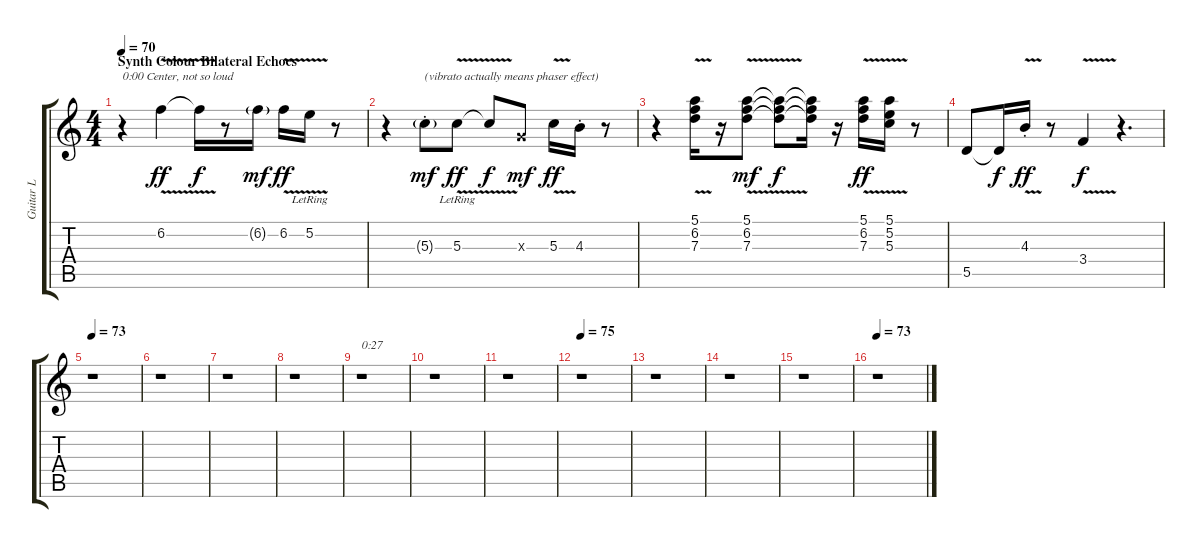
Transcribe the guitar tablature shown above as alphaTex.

\track ("Guitar L" "Guitar L") {instrument overdrivenguitar}
\staff {score tabs}
\tuning (E4 B3 G3 D3 A2 E2) {hide}
\ts (4 4)
\section ("" "Synth Colour Bilateral Echoes")
\tempo 70
\tempo 71
\tempo 70
\clef g2
\ks c
r.4{txt "0:00 Center, not so loud" dy ff volume 10 balance 8 instrument overdrivenguitar} 6.2{v}.4 6.2{t}.16{dy f} r.8 6.2{g}.16{dy mf} 6.2{v}.16{dy ff} 5.2{v lr}.16 r.8 |
r.4 5.3{g st}.8{txt "(vibrato actually means phaser effect)" dy mf} 5.3{v lr}.8{dy ff} 5.3{t}.8{dy f} 0.3{x}.8{dy mf} 5.3{v}.16{dy ff} 4.3{st}.16 r.8 |
r.4 (5.1{v} 6.2{v} 7.3{v}).16 r.16 (5.1{v} 6.2{v} 7.3{v}).8{dy mf} (5.1{t} 6.2{t} 7.3{t}).8{dy f} (5.1{t} 6.2{t} 7.3{t}).16 r.16 (5.1{v} 6.2{v} 7.3{v}).16{dy ff} (5.1{v} 5.2{v} 5.3{v}).16 r.8 |
5.5.8{volume 5} 5.5{t}.16{dy f} 4.3{v st}.16{dy ff} r.8 3.4{v}.4{dy f} r.4{d} |
\tempo 73
r.1 |
r.1 |
r.1 |
r.1 |
r.1{txt "0:27"} |
r.1 |
r.1 |
\tempo 75
r.1 |
r.1 |
r.1 |
r.1 |
\tempo 73
r.1
